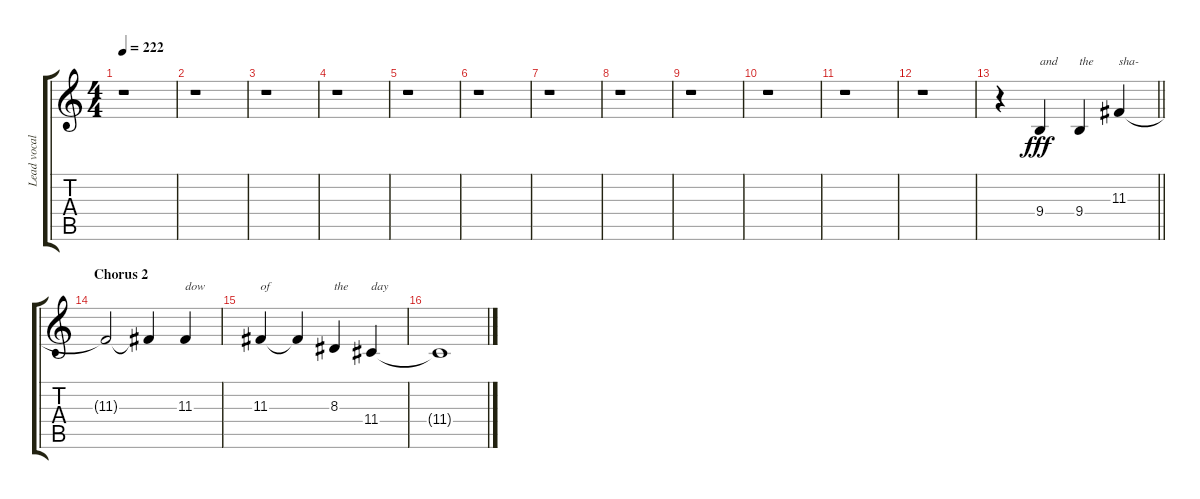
\track ("Lead vocals" "Lead vocal") {instrument oboe}
\staff {score tabs}
\tuning (E4 B3 G3 D3 A2 E2) {hide}
\ts (4 4)
\tempo 222
\clef g2
\ks c
r.1{dy fff} |
r.1 |
r.1 |
r.1 |
r.1 |
r.1 |
r.1 |
r.1 |
r.1 |
r.1 |
r.1 |
r.1 |
\barLineRight lightlight
r.4 9.4.4{txt "and"} 9.4.4{txt "the"} 11.3.4{txt "sha-"} |
\section ("" "Chorus 2")
11.3{t}.2 11.3{t}.4 11.3.4{txt "dow"} |
11.3.4{txt "of"} 11.3{t}.4 8.3.4{txt "the"} 11.4.4{txt "day"} |
11.4{t}.1
